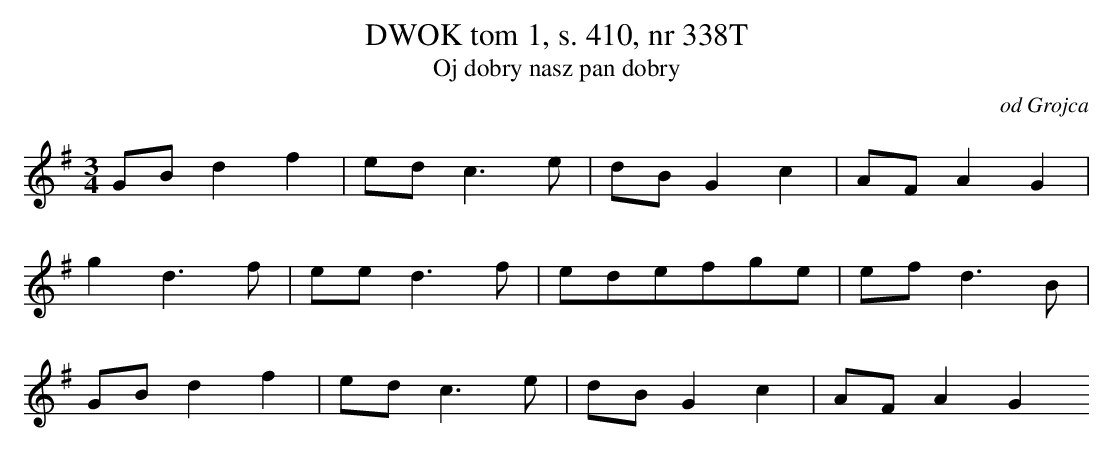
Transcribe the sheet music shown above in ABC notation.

X:1
T: DWOK tom 1, s. 410, nr 338T
T: Oj dobry nasz pan dobry
O: od Grojca
M: 3/4
L: 1/8
K: G
GBd2f2 | edc3e | dBG2c2 | AFA2G2 |
g2d3f | eed3f | edefge | efd3B |
GBd2f2 | edc3e | dBG2c2 | AFA2G2
